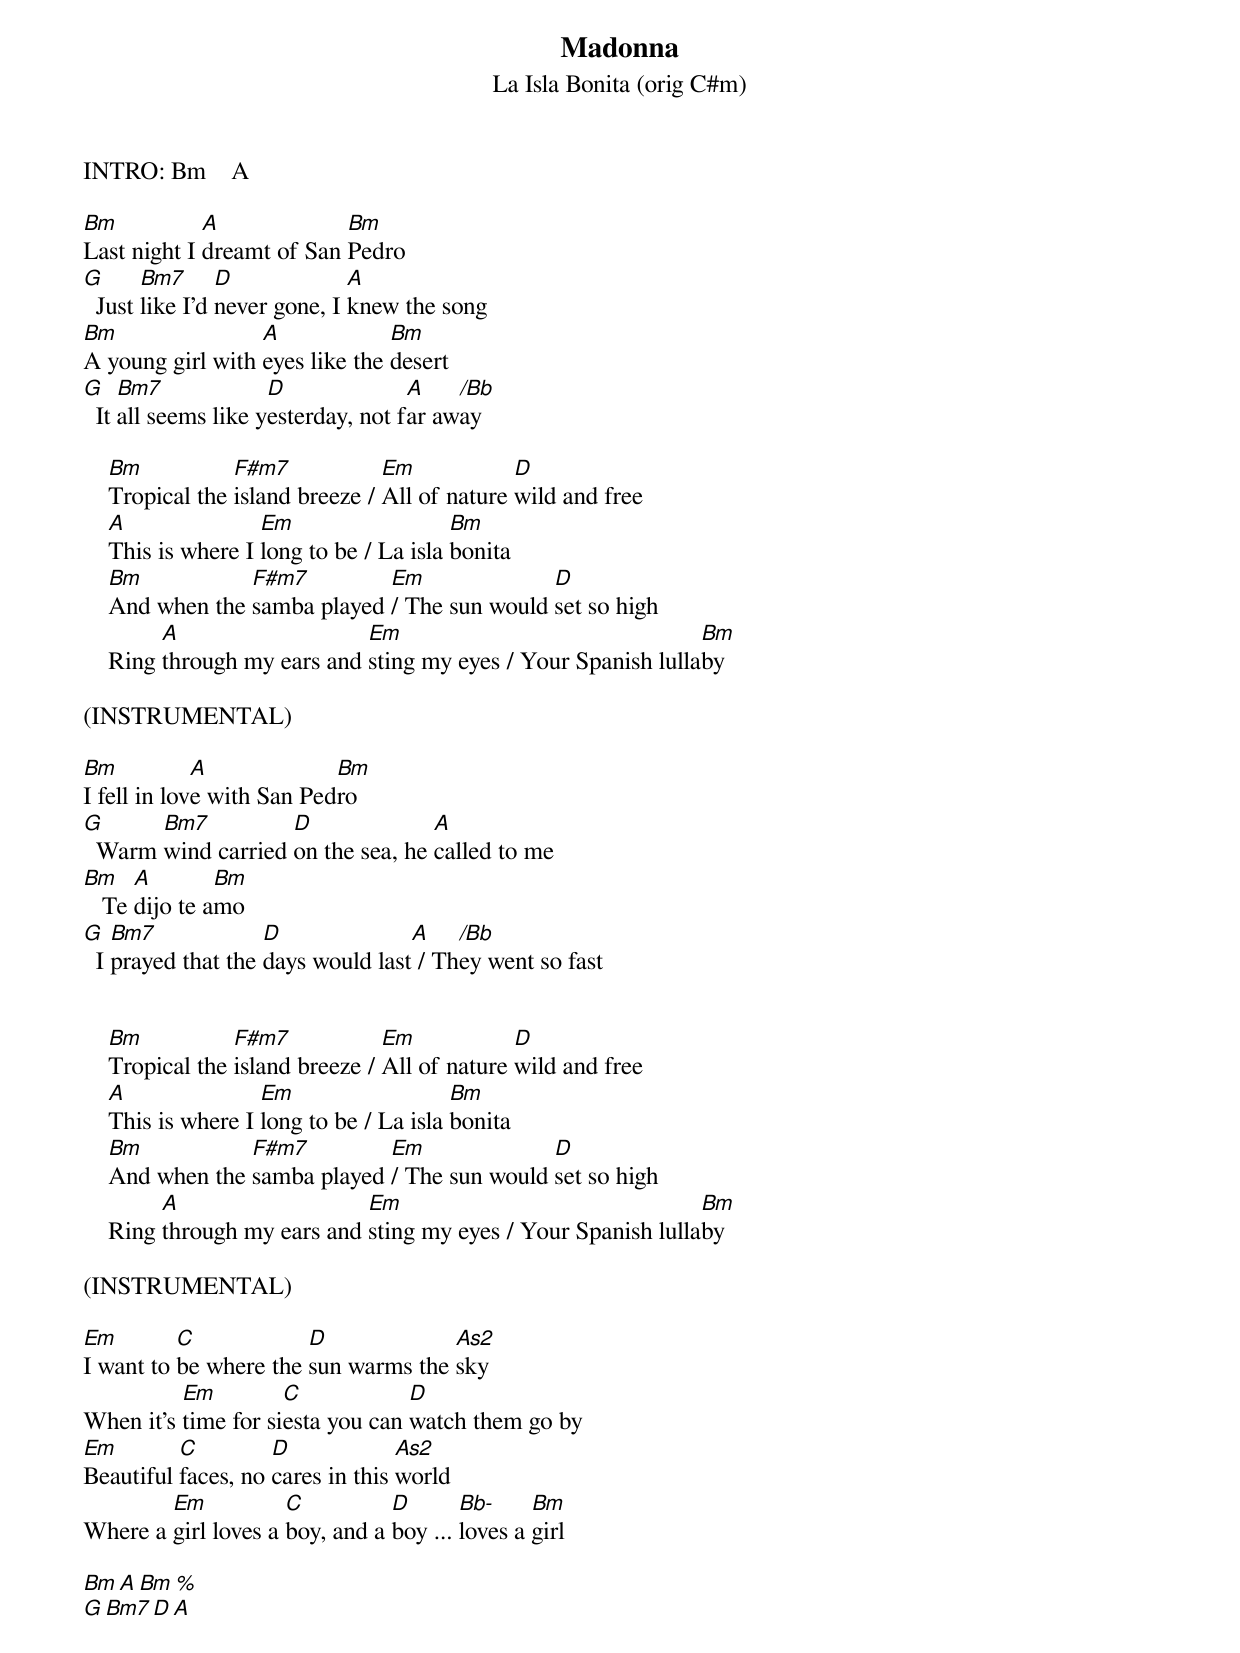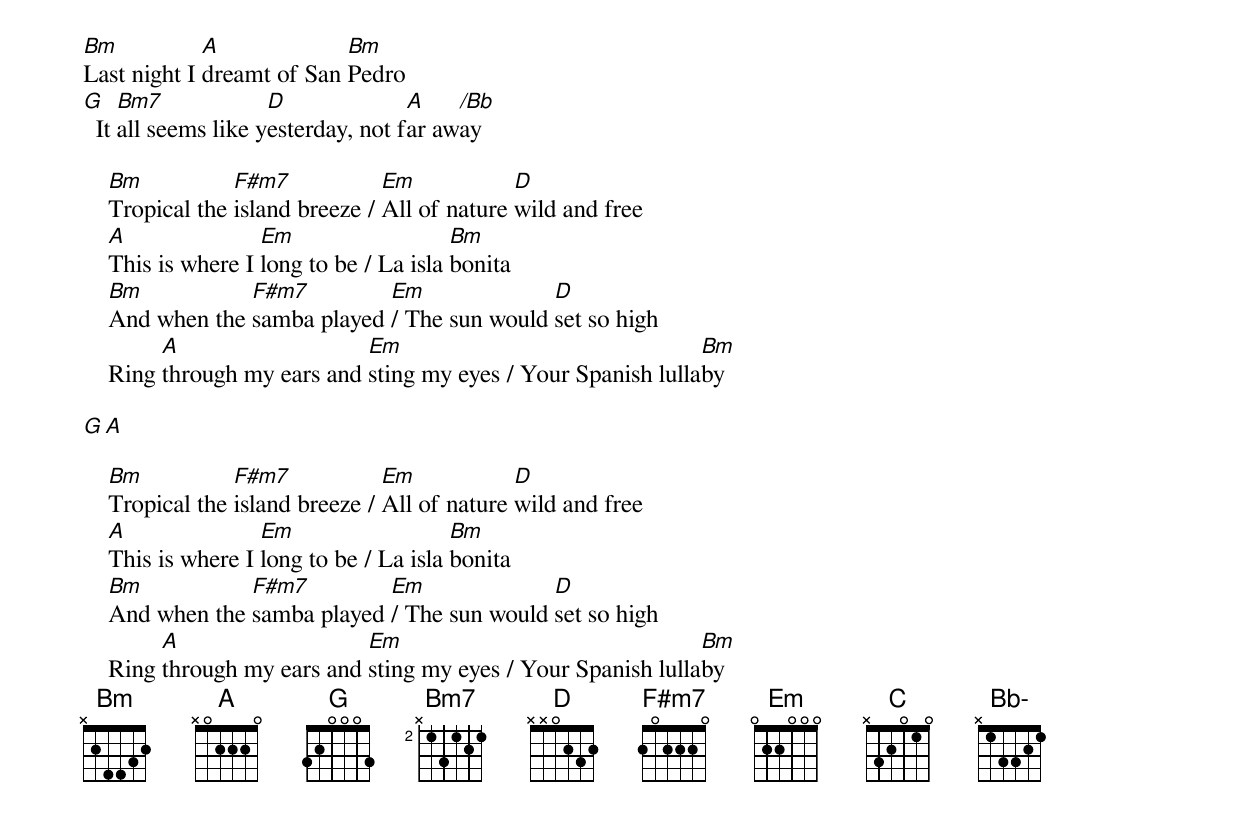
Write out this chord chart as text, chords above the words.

Madonna
La Isla Bonita (orig C#m)

INTRO: Bm    A

Bm           A             Bm
Last night I dreamt of San Pedro
G      Bm7      D             A
  Just like I'd never gone, I knew the song
Bm                A             Bm
A young girl with eyes like the desert
G    Bm7             D              A    /Bb
  It all seems like yesterday, not far away

    Bm           F#m7            Em            D
    Tropical the island breeze / All of nature wild and free
    A               Em                   Bm
    This is where I long to be / La isla bonita
    Bm           F#m7         Em              D
    And when the samba played / The sun would set so high
         A                   Em                                Bm
    Ring through my ears and sting my eyes / Your Spanish lullaby

(INSTRUMENTAL)

Bm           A             Bm
I fell in love with San Pedro
G      Bm7          D              A
  Warm wind carried on the sea, he called to me
Bm    A        Bm
   Te dijo te amo
G   Bm7             D              A    /Bb
  I prayed that the days would last / They went so fast


    Bm           F#m7            Em            D
    Tropical the island breeze / All of nature wild and free
    A               Em                   Bm
    This is where I long to be / La isla bonita
    Bm           F#m7         Em              D
    And when the samba played / The sun would set so high
         A                   Em                                Bm
    Ring through my ears and sting my eyes / Your Spanish lullaby

(INSTRUMENTAL)

Em        C            D             As2
I want to be where the sun warms the sky
          Em         C            D
When it's time for siesta you can watch them go by
Em        C         D             As2
Beautiful faces, no cares in this world
        Em           C          D       Bb-     Bm
Where a girl loves a boy, and a boy ... loves a girl

Bm     A        Bm      %
G      Bm7      D       A

Bm           A             Bm
Last night I dreamt of San Pedro
G    Bm7             D              A    /Bb
  It all seems like yesterday, not far away

    Bm           F#m7            Em            D
    Tropical the island breeze / All of nature wild and free
    A               Em                   Bm
    This is where I long to be / La isla bonita
    Bm           F#m7         Em              D
    And when the samba played / The sun would set so high
         A                   Em                                Bm
    Ring through my ears and sting my eyes / Your Spanish lullaby

G    A

    Bm           F#m7            Em            D
    Tropical the island breeze / All of nature wild and free
    A               Em                   Bm
    This is where I long to be / La isla bonita
    Bm           F#m7         Em              D
    And when the samba played / The sun would set so high
         A                   Em                                Bm
    Ring through my ears and sting my eyes / Your Spanish lullaby
